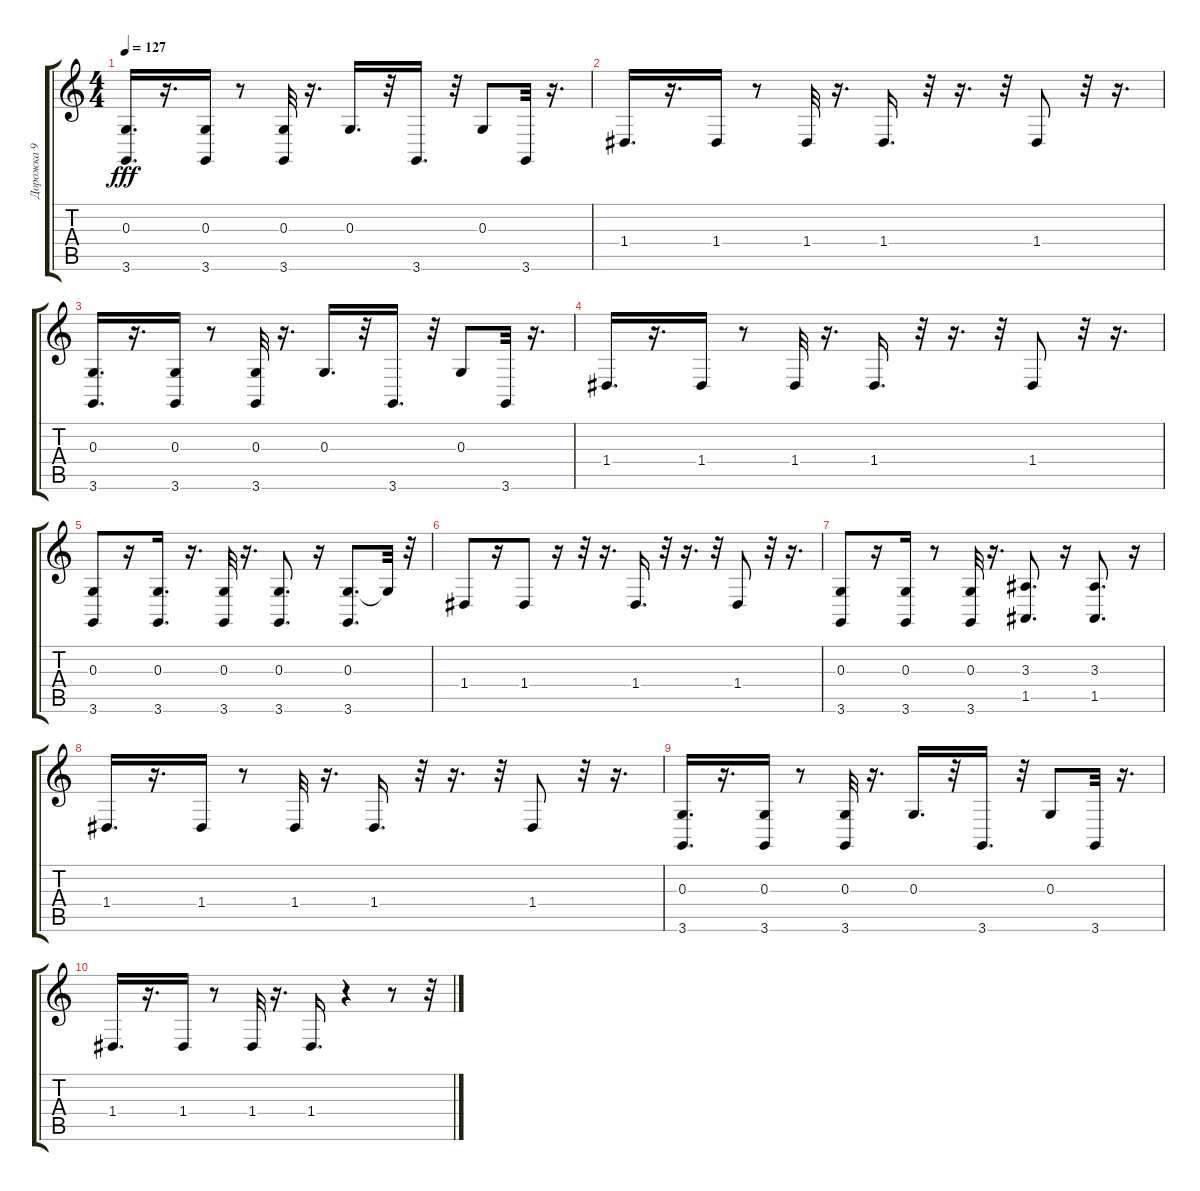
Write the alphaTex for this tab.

\track ("Дорожка 9" "Дорожка 9") {instrument percussiveorgan}
\staff {score tabs}
\tuning (E4 B3 G3 D3 A2 E2) {hide}
\ts (4 4)
\tempo 127
\clef g2
\ks c
(0.3 3.6).16{d dy fff} r.16{d} (0.3 3.6).16 r.8 (0.3 3.6).32 r.16{d} 0.3.16{d} r.32 3.6.16{d} r.32 0.3.8 3.6.32 r.16{d} |
1.4.16{d} r.16{d} 1.4.16 r.8 1.4.32 r.16{d} 1.4.16{d} r.32 r.16{d} r.32 1.4.8 r.32 r.16{d} |
(0.3 3.6).16{d} r.16{d} (0.3 3.6).16 r.8 (0.3 3.6).32 r.16{d} 0.3.16{d} r.32 3.6.16{d} r.32 0.3.8 3.6.32 r.16{d} |
1.4.16{d} r.16{d} 1.4.16 r.8 1.4.32 r.16{d} 1.4.16{d} r.32 r.16{d} r.32 1.4.8 r.32 r.16{d} |
(0.3 3.6).8 r.16 (0.3 3.6).16{d} r.16{d} (0.3 3.6).32 r.16{d} (0.3 3.6).8{d} r.16 (0.3 3.6).8{d} 0.3{t}.32 r.32 |
1.4.8 r.16 1.4.8 r.16 r.32 r.16{d} 1.4.16{d} r.32 r.16{d} r.32 1.4.8 r.32 r.16{d} |
(0.3 3.6).8 r.16 (0.3 3.6).16 r.8 (0.3 3.6).32 r.16{d} (3.3 1.5).8{d} r.16 (3.3 1.5).8{d} r.16 |
1.4.16{d} r.16{d} 1.4.16 r.8 1.4.32 r.16{d} 1.4.16{d} r.32 r.16{d} r.32 1.4.8 r.32 r.16{d} |
(0.3 3.6).16{d} r.16{d} (0.3 3.6).16 r.8 (0.3 3.6).32 r.16{d} 0.3.16{d} r.32 3.6.16{d} r.32 0.3.8 3.6.32 r.16{d} |
1.4.16{d} r.16{d} 1.4.16 r.8 1.4.32 r.16{d} 1.4.16{d} r.4 r.8 r.32
